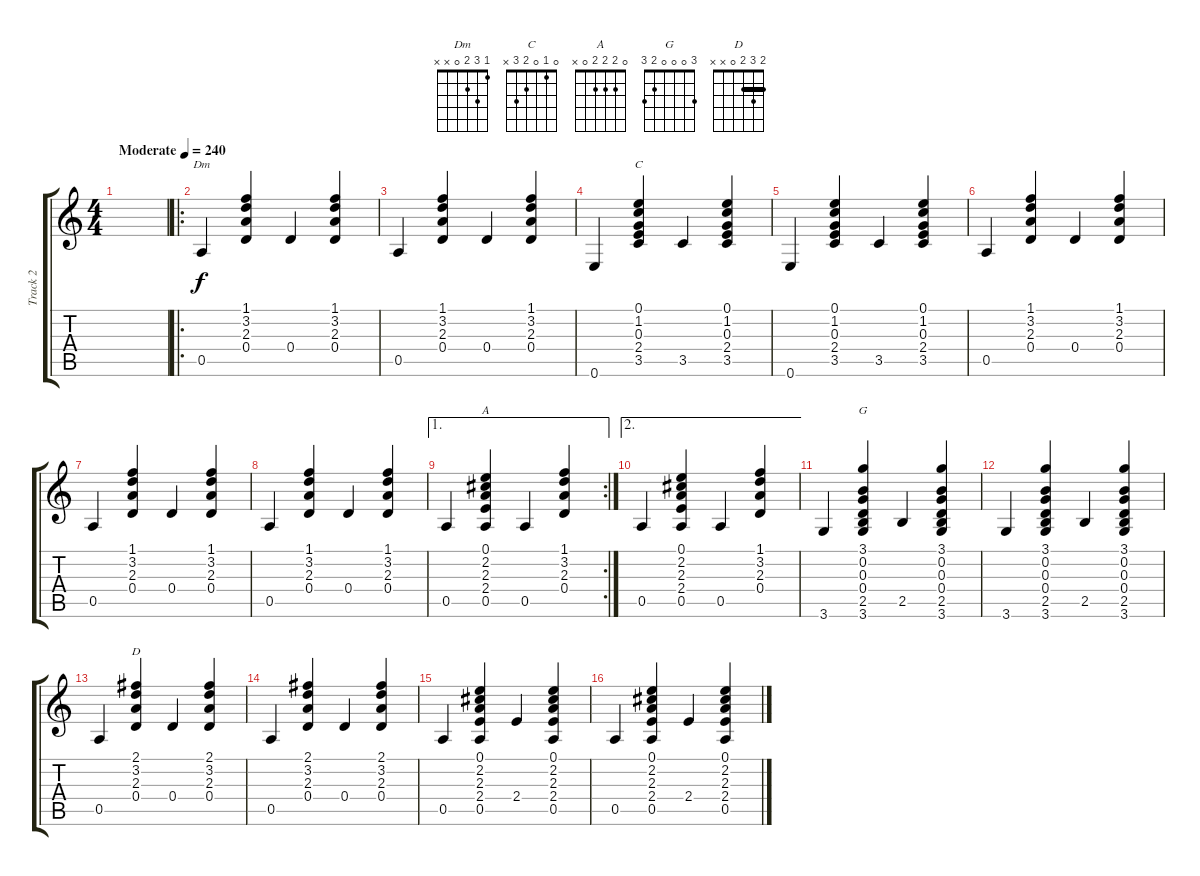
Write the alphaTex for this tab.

\track ("Track 2" "Track 2") {instrument acousticguitarsteel}
\staff {score tabs}
\tuning (E4 B3 G3 D3 A2 E2) {hide}
\chord ("Dm" 1 3 2 0 x x)
\chord ("C" 0 1 0 2 3 x)
\chord ("A" 0 2 2 2 0 x)
\chord ("G" 3 0 0 0 2 3)
\chord ("D" 2 3 2 0 x x) {barre 2}
\ts (4 4)
\tempo (240 "Moderate")
\clef g2
\ks c
|
\ro
0.5.4{ch "Dm"} (1.1 3.2 2.3 0.4).4 0.4.4 (1.1 3.2 2.3 0.4).4 |
0.5.4 (1.1 3.2 2.3 0.4).4 0.4.4 (1.1 3.2 2.3 0.4).4 |
0.6.4 (0.1 1.2 0.3 2.4 3.5).4{ch "C"} 3.5.4 (0.1 1.2 0.3 2.4 3.5).4 |
0.6.4 (0.1 1.2 0.3 2.4 3.5).4 3.5.4 (0.1 1.2 0.3 2.4 3.5).4 |
0.5.4 (1.1 3.2 2.3 0.4).4 0.4.4 (1.1 3.2 2.3 0.4).4 |
0.5.4 (1.1 3.2 2.3 0.4).4 0.4.4 (1.1 3.2 2.3 0.4).4 |
0.5.4 (1.1 3.2 2.3 0.4).4 0.4.4 (1.1 3.2 2.3 0.4).4 |
\ae 1
\rc 2
0.5.4 (0.1 2.2 2.3 2.4 0.5).4{ch "A"} 0.5.4 (1.1 3.2 2.3 0.4).4 |
\ae 2
0.5.4 (0.1 2.2 2.3 2.4 0.5).4 0.5.4 (1.1 3.2 2.3 0.4).4 |
3.6.4 (3.1 0.2 0.3 0.4 2.5 3.6).4{ch "G"} 2.5.4 (3.1 0.2 0.3 0.4 2.5 3.6).4 |
3.6.4 (3.1 0.2 0.3 0.4 2.5 3.6).4 2.5.4 (3.1 0.2 0.3 0.4 2.5 3.6).4 |
0.5.4 (2.1 3.2 2.3 0.4).4{ch "D"} 0.4.4 (2.1 3.2 2.3 0.4).4 |
0.5.4 (2.1 3.2 2.3 0.4).4 0.4.4 (2.1 3.2 2.3 0.4).4 |
0.5.4 (0.1 2.2 2.3 2.4 0.5).4 2.4.4 (0.1 2.2 2.3 2.4 0.5).4 |
0.5.4 (0.1 2.2 2.3 2.4 0.5).4 2.4.4 (0.1 2.2 2.3 2.4 0.5).4
